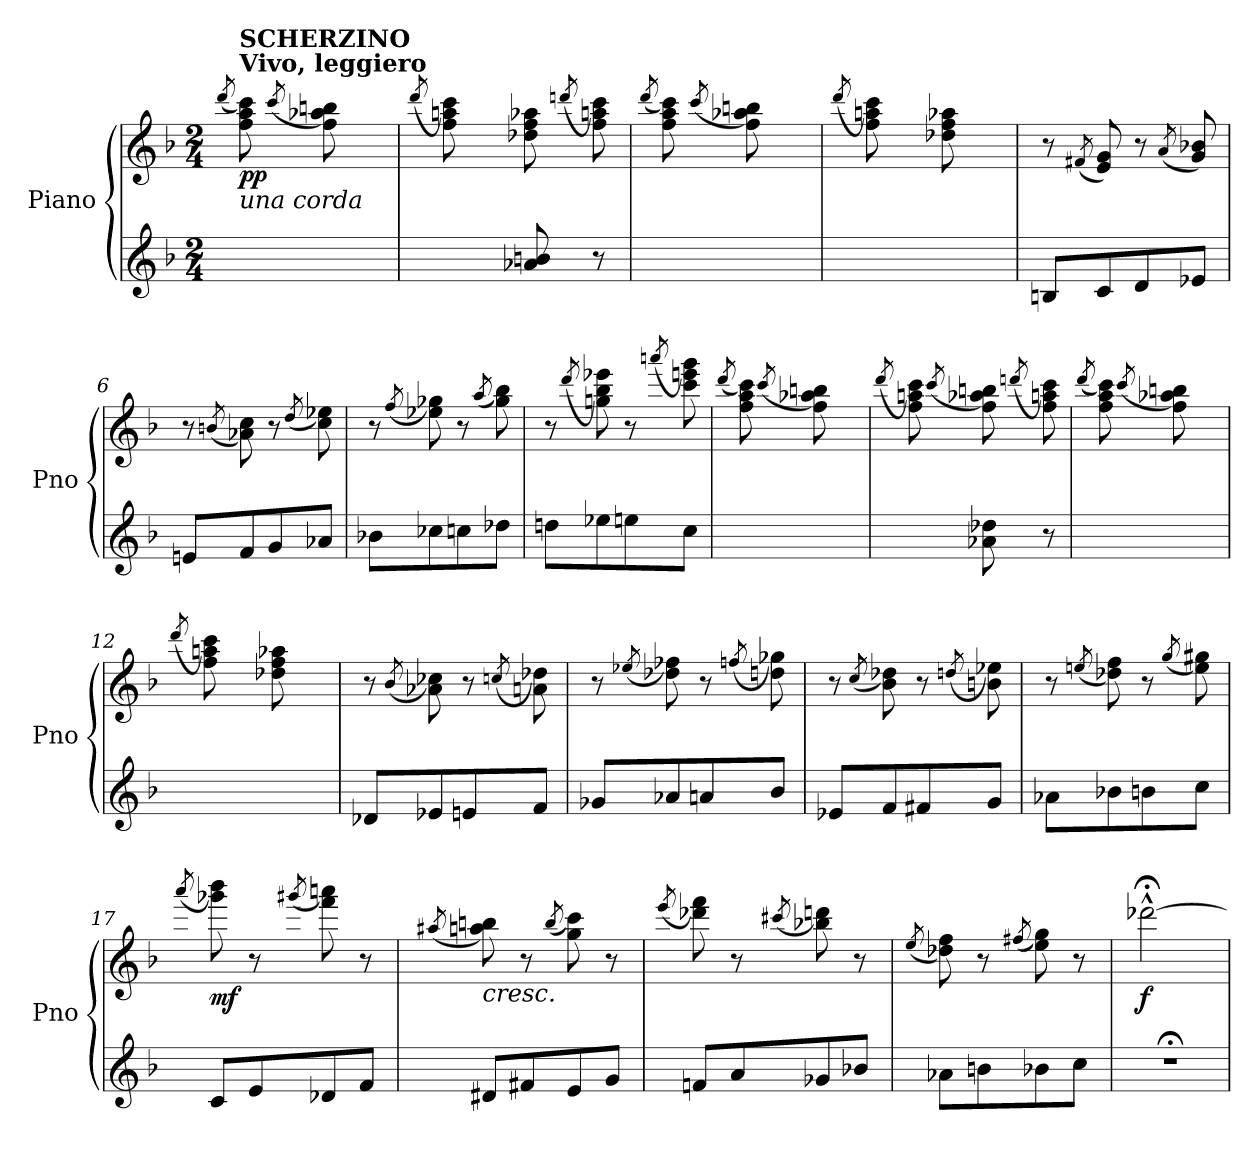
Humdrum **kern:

**kern	**kern	**dynam
*part1	*part1	*part1
*staff2	*staff1	*staff1/2
*I"Piano	*	*
*I'Pno	*	*
*clefG2	*clefG2	*
*k[b-]	*k[b-]	*
*M2/4	*M2/4	*
=1	=1	=1
.	(>8qddd/	.
*^	*	*
!	!	!LO:TX:a:B:t=Vivo, leggiero	!
!	!	!LO:TX:b:i:t=una corda	!
!	!	!LO:TX:a:B:t=SCHERZINO	!
!	!	!	!LO:DY:b
8ryy	2ryy	8ff\ 8aa\ 8ccc\L)	pp
8f/ 8a/ 8cc/	.	8ryy	.
.	.	(>8qccc/	.
8ryy	.	8ff\ 8aa-X\ 8bbn\)	.
8f/ 8a-X/ 8dd-X/J	.	8ryy	.
=2	=2	=2	=2
.	.	(>8qddd/	.
8ryy	8ryy	8ff\ 8aan\ 8ccc\L)	.
8f/ 8an/ 8cc/J	8ryy	8ryy	.
4ryy	8a-X/ 8bn/	8dd-X\ 8ff\ 8aa-X\L	.
.	.	(>8qdddn/	.
.	8r	8ff\ 8aan\ 8ccc\J)	.
=3	=3	=3	=3
.	.	(>8qddd/	.
8ryy	2ryy	8ff\ 8aa\ 8ccc\L)	.
8f/ 8a/ 8cc/	.	8ryy	.
.	.	(>8qccc/	.
8ryy	.	8ff\ 8aa-X\ 8bbn\)	.
8f/ 8a-X/ 8dd-X/J	.	8ryy	.
=4	=4	=4	=4
.	.	(>8qddd/	.
8ryy	2ryy	8ff\ 8aan\ 8ccc\L)	.
8f/ 8an/ 8cc/	.	8ryy	.
8ryy	.	8dd-X\ 8ff\ 8aa-X\	.
8a-X/ 8bn/J	.	8ryy	.
*v	*v	*	*
!!LO:LB:g=z
=5	=5	=5
8Bn/L	8r	.
.	(8qf#X/	.
8c/	8e/ 8g/)	.
8d/	8r	.
.	(8qa/	.
8e-X/J	8g/ 8b-X/)	.
=6	=6	=6
8en/L	8r	.
.	(>8qbn/	.
8f/	8a-X\ 8cc\)	.
8g/	8r	.
.	(>8qdd/	.
8a-X/J	8cc\ 8ee-X\)	.
=7	=7	=7
8b-X\L	8r	.
.	(>8qff/	.
8cc-X\	8ee-X\ 8gg-X\)	.
8ccn\	8r	.
.	(>8qaa/	.
8dd-X\J	8gg-\ 8bb-\)	.
=8	=8	=8
8ddn\L	8r	.
.	(>8qddd/	.
8ee-X\	8ggn\ 8bb-\ 8eee-X\)	.
8een\	8r	.
.	(>8qaaan/	.
8cc\J	8ccc\ 8eeen\ 8ggg\)	.
!!LO:LB:g=z
=9	=9	=9
.	(>8qddd/	.
*^	*	*
8ryy	2ryy	8ff\ 8aa\ 8ccc\L)	.
8f/ 8a/ 8cc/	.	8ryy	.
.	.	(>8qccc/	.
8ryy	.	8ff\ 8aa-X\ 8bbn\)	.
8f/ 8a-X/ 8dd-X/J	.	8ryy	.
=10	=10	=10	=10
.	.	(>8qddd/	.
8ryy	8ryy	8ff\ 8aan\ 8ccc\L)	.
8f/ 8an/ 8cc/J	8ryy	8ryy	.
.	.	(>8qccc/	.
4ryy	8a-X\ 8dd-X\	8ff\ 8aa-X\ 8bbn\L)	.
.	.	(>8qdddn/	.
.	8r	8ff\ 8aan\ 8ccc\J)	.
=11	=11	=11	=11
.	.	(>8qddd/	.
8ryy	2ryy	8ff\ 8aa\ 8ccc\L)	.
8f/ 8an/ 8cc/	.	8ryy	.
.	.	(>8qccc/	.
8ryy	.	8ff\ 8aa-X\ 8bbn\)	.
8f/ 8a-X/ 8dd-X/J	.	8ryy	.
=12	=12	=12	=12
.	.	(>8qddd/	.
8ryy	2ryy	8ff\ 8aan\ 8ccc\L)	.
8f/ 8an/ 8cc/	.	8ryy	.
8ryy	.	8dd-X\ 8ff\ 8aa-X\	.
8a-X/ 8bn/J	.	8ryy	.
*v	*v	*	*
=13	=13	=13
8d-X/L	8r	.
.	(8qb-/	.
8e-X/	8a-X\ 8cc-X\)	.
8en/	8r	.
.	(8qccn/	.
8f/J	8an\ 8dd-X\)	.
!!LO:LB:g=z
=14	=14	=14
8g-X/L	8r	.
.	(>8qee-X/	.
8a-X/	8dd-X\ 8ff-X\)	.
8an/	8r	.
.	(>8qffn/	.
8b-/J	8ddn\ 8gg-X\)	.
=15	=15	=15
8e-X/L	8r	.
.	(>8qcc/	.
8f/	8b-\ 8dd-X\)	.
8f#X/	8r	.
.	(>8qddn/	.
8g/J	8bn\ 8ee-X\)	.
=16	=16	=16
8a-X\L	8r	.
.	(>8qeen/	.
8b-X\	8dd-X\ 8ff\)	.
8bn\	8r	.
.	(>8qgg/	.
8cc\J	8ee\ 8gg#X\)	.
=17	=17	=17
.	(>8qaaa/	.
!	!	!LO:DY:b
8c/L	8ggg-X\ 8bbb-\)	mf
8e/	8r	.
.	(>8qggg#X/	.
8d-X/	8fff\ 8aaan\)	.
8f/J	8r	.
!!LO:LB:g=z
=18	=18	=18
.	(>8qaa#X/	.
!	!LO:TX:b:i:t=cresc.	!
8d#X/L	8aan\ 8bbn\)	.
8f#X/	8r	.
.	(>8qbb/	.
8e/	8gg\ 8ccc\)	.
8g/J	8r	.
=19	=19	=19
.	(>8qeee/	.
8fn/L	8ddd-X\ 8fff\)	.
8a/	8r	.
.	(>8qccc#X/	.
8g-X/	8bb-X\ 8dddn\)	.
8b-X/J	8r	.
=20	=20	=20
.	(>8qee/	.
8a-X\L	8dd-X\ 8ff\)	.
8bn\	8r	.
.	(>8qff#X/	.
(8b-X\	8ee\ 8gg\)	.
8cc\J	8r	.
=21	=21	=21
!	!	!LO:DY:b
2r;<	[2ddd-X;<^^\)	f
=	=	=
*-	*-	*-
